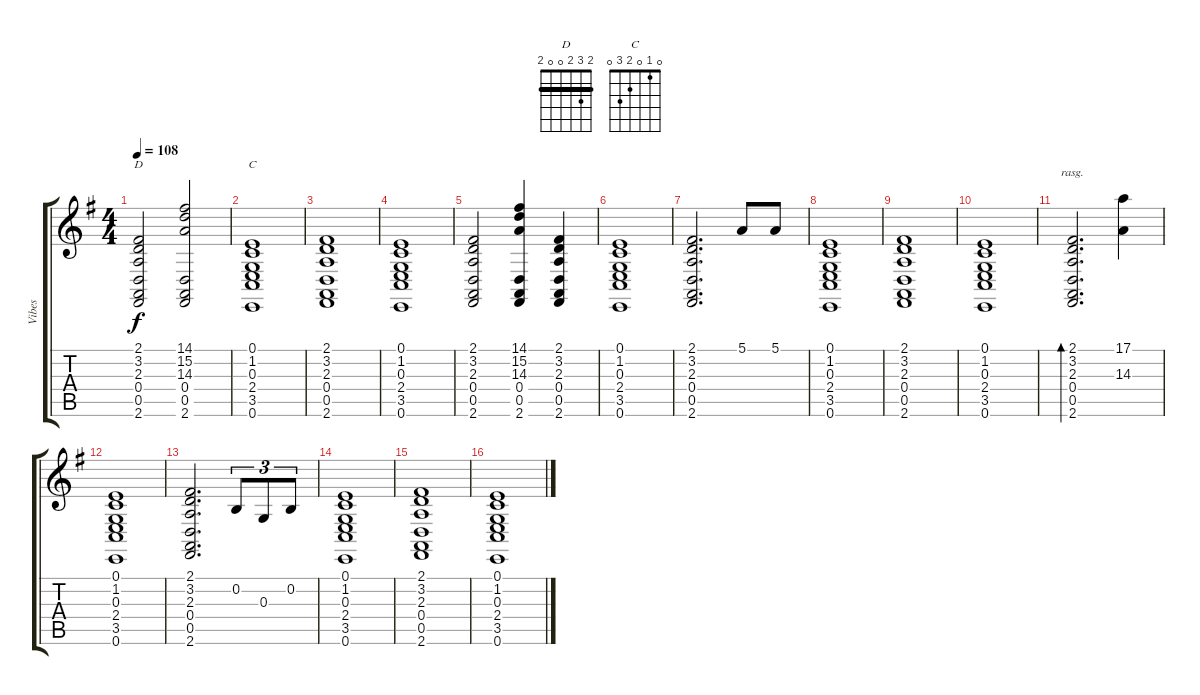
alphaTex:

\track ("Vibes" "Vibes") {instrument vibraphone}
\staff {score tabs}
\tuning (E4 B3 G3 D3 A2 E2) {hide}
\chord ("D" 2 3 2 0 0 2) {barre 2}
\chord ("C" 0 1 0 2 3 0)
\ts (4 4)
\tempo 108
\clef g2
\ks g
(2.1 3.2 2.3 0.4 0.5 2.6).2{ch "D" dy f} (14.1 15.2 14.3 0.4 0.5 2.6).2 |
(0.1 1.2 0.3 2.4 3.5 0.6).1{ch "C"} |
(2.1 3.2 2.3 0.4 0.5 2.6).1 |
(0.1 1.2 0.3 2.4 3.5 0.6).1 |
(2.1 3.2 2.3 0.4 0.5 2.6).2 (14.1 15.2 14.3 0.4 0.5 2.6).4 (2.1 3.2 2.3 0.4 0.5 2.6).4 |
(0.1 1.2 0.3 2.4 3.5 0.6).1 |
(2.1 3.2 2.3 0.4 0.5 2.6).2{d} 5.1.8 5.1.8 |
(0.1 1.2 0.3 2.4 3.5 0.6).1 |
(2.1 3.2 2.3 0.4 0.5 2.6).1 |
(0.1 1.2 0.3 2.4 3.5 0.6).1 |
(2.1 3.2 2.3 0.4 0.5 2.6).2{d bd 120 rasg ii} (17.1 14.3).4 |
(0.1 1.2 0.3 2.4 3.5 0.6).1 |
(2.1 3.2 2.3 0.4 0.5 2.6).2{d} 0.2.8{tu (3 2)} 0.3.8{tu (3 2)} 0.2.8{tu (3 2)} |
(0.1 1.2 0.3 2.4 3.5 0.6).1 |
(2.1 3.2 2.3 0.4 0.5 2.6).1 |
(0.1 1.2 0.3 2.4 3.5 0.6).1
